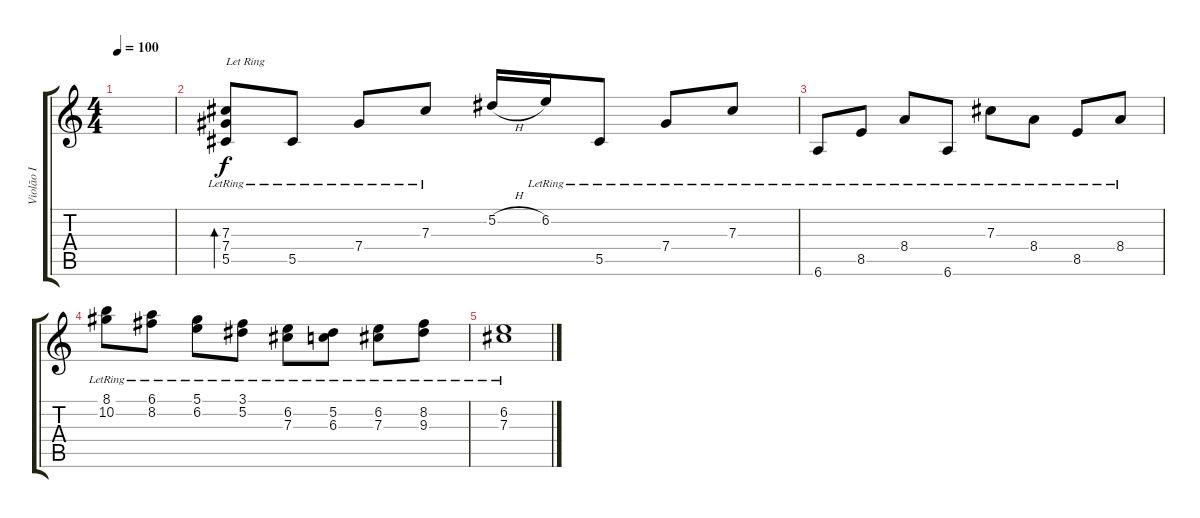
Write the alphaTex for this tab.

\track ("Violão I" "Violão I") {instrument acousticguitarnylon}
\staff {score tabs}
\tuning (Eb4 Bb3 Gb3 Db3 Ab2 Eb2) {hide}
\ts (4 4)
\tempo 100
\clef g2
\ks c
|
(7.3{lr} 7.4 5.5).8{bd 480 txt "Let Ring"} 5.5{lr}.8 7.4{lr}.8 7.3{lr}.8 5.2{h}.16 6.2{lr}.16 5.5{lr}.8 7.4{lr}.8 7.3{lr}.8 |
6.6{lr}.8 8.5{lr}.8 8.4{lr}.8 6.6{lr}.8 7.3{lr}.8 8.4{lr}.8 8.5{lr}.8 8.4{lr}.8 |
(8.1{lr} 10.2{lr}).8 (6.1{lr} 8.2{lr}).8 (5.1{lr} 6.2{lr}).8 (3.1 5.2{lr}).8 (6.2{lr} 7.3{lr}).8 (5.2{lr} 6.3{lr}).8 (6.2{lr} 7.3{lr}).8 (8.2{lr} 9.3{lr}).8 |
(6.2{lr} 7.3{lr}).1
